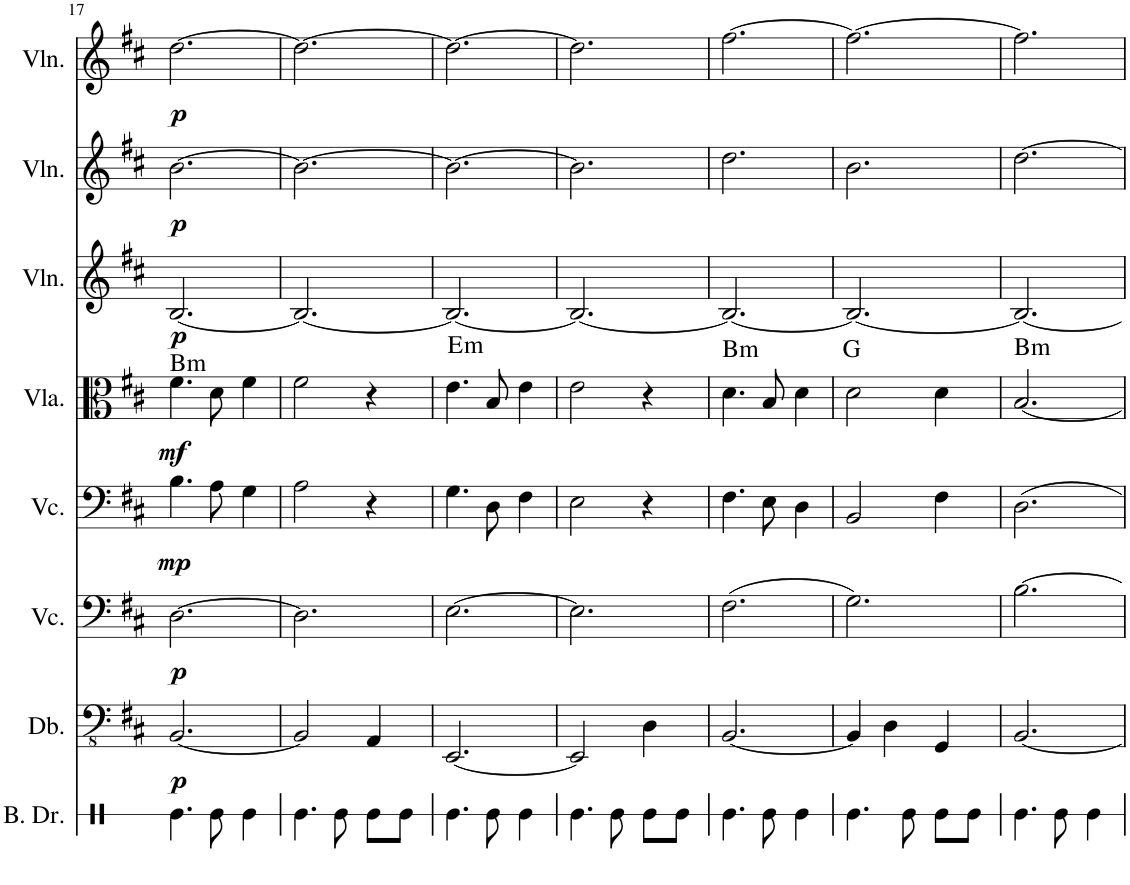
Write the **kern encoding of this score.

**kern	**kern	**dynam	**kern	**dynam	**kern	**dynam	**kern	**dynam	**harte	**kern	**dynam	**kern	**dynam	**kern	**dynam
*part8	*part7	*part7	*part6	*part6	*part5	*part5	*part4	*part4	*part4	*part3	*part3	*part2	*part2	*part1	*part1
*staff8	*staff7	*staff7	*staff6	*staff6	*staff5	*staff5	*staff4	*staff4	*	*staff3	*staff3	*staff2	*staff2	*staff1	*staff1
*I"Bass Drum	*I"Double Bass	*	*I"Violoncello	*	*I"Violoncello	*	*I"Viola	*	*	*I"Violin	*	*I"Violin	*	*I"Violin	*
*I'B. Dr.	*I'Db.	*	*I'Vc.	*	*I'Vc.	*	*I'Vla.	*	*	*I'Vln.	*	*I'Vln.	*	*I'Vln.	*
!!LO:PB:g=z
*clefX	*clefFv4	*	*clefF4	*	*clefF4	*	*clefC3	*	*	*clefG2	*	*clefG2	*	*clefG2	*
*	*Trd7c12	*	*	*	*	*	*	*	*	*	*	*	*	*	*
*k[]	*k[f#c#]	*	*k[f#c#]	*	*k[f#c#]	*	*k[f#c#]	*	*	*k[f#c#]	*	*k[f#c#]	*	*k[f#c#]	*
*M3/4	*M3/4	*	*M3/4	*	*M3/4	*	*M3/4	*	*	*M3/4	*	*M3/4	*	*M3/4	*
=17	=17	=17	=17	=17	=17	=17	=17	=17	=17	=17	=17	=17	=17	=17	=17
!	!	!LO:DY:b	!	!LO:DY:b	!	!LO:DY:b	!	!LO:DY:b	!LO:H:kt=m	!	!LO:DY:b	!	!LO:DY:b	!	!LO:DY:b
4.Re\	[2.BBB/	p	[2.D\	p	4.B\	mp	4.f#\	mf	B:min	[2.B/	p	[2.b\	p	[2.dd\	p
8Re\	.	.	.	.	8A\	.	8d\	.	.	.	.	.	.	.	.
4Re\	.	.	.	.	4G\	.	4f#\	.	.	.	.	.	.	.	.
=18	=18	=18	=18	=18	=18	=18	=18	=18	=18	=18	=18	=18	=18	=18	=18
4.Re\	2BBB/]	.	2.D\]	.	2A\	.	2f#\	.	.	2.B/_	.	2.b\_	.	2.dd\_	.
8Re\	.	.	.	.	.	.	.	.	.	.	.	.	.	.	.
8Re\L	4AAA/	.	.	.	4r	.	4r	.	.	.	.	.	.	.	.
8Re\J	.	.	.	.	.	.	.	.	.	.	.	.	.	.	.
=19	=19	=19	=19	=19	=19	=19	=19	=19	=19	=19	=19	=19	=19	=19	=19
!	!	!	!	!	!	!	!	!	!LO:H:kt=m	!	!	!	!	!	!
4.Re\	[2.EEE/	.	[2.E\	.	4.G\	.	4.e\	.	E:min	2.B/_	.	2.b\_	.	2.dd\_	.
8Re\	.	.	.	.	8D\	.	8B/	.	.	.	.	.	.	.	.
4Re\	.	.	.	.	4F#\	.	4e\	.	.	.	.	.	.	.	.
=20	=20	=20	=20	=20	=20	=20	=20	=20	=20	=20	=20	=20	=20	=20	=20
4.Re\	2EEE/]	.	2.E\]	.	2E\	.	2e\	.	.	2.B/_	.	2.b\]	.	2.dd\]	.
8Re\	.	.	.	.	.	.	.	.	.	.	.	.	.	.	.
8Re\L	4DD\	.	.	.	4r	.	4r	.	.	.	.	.	.	.	.
8Re\J	.	.	.	.	.	.	.	.	.	.	.	.	.	.	.
=21	=21	=21	=21	=21	=21	=21	=21	=21	=21	=21	=21	=21	=21	=21	=21
!	!	!	!	!	!	!	!	!	!LO:H:kt=m	!	!	!	!	!	!
4.Re\	[2.BBB/	.	(2.F#\	.	4.F#\	.	4.d\	.	B:min	2.B/_	.	2.dd\	.	[2.ff#\	.
8Re\	.	.	.	.	8E\	.	8B/	.	.	.	.	.	.	.	.
4Re\	.	.	.	.	4D\	.	4d\	.	.	.	.	.	.	.	.
=22	=22	=22	=22	=22	=22	=22	=22	=22	=22	=22	=22	=22	=22	=22	=22
4.Re\	4BBB/]	.	2.G\)	.	2BB/	.	2d\	.	G:maj	2.B/_	.	2.b\	.	2.ff#\_	.
.	4DD\	.	.	.	.	.	.	.	.	.	.	.	.	.	.
8Re\	.	.	.	.	.	.	.	.	.	.	.	.	.	.	.
8Re\L	4GGG/	.	.	.	4F#\	.	4d\	.	.	.	.	.	.	.	.
8Re\J	.	.	.	.	.	.	.	.	.	.	.	.	.	.	.
=23	=23	=23	=23	=23	=23	=23	=23	=23	=23	=23	=23	=23	=23	=23	=23
!	!	!	!	!	!	!	!	!	!LO:H:kt=m	!	!	!	!	!	!
4.Re\	[2.BBB/	.	[2.B\	.	2.D\	.	[2.B/	.	B:min	2.B/_	.	[2.dd\	.	2.ff#\]	.
8Re\	.	.	.	.	.	.	.	.	.	.	.	.	.	.	.
4Re\	.	.	.	.	.	.	.	.	.	.	.	.	.	.	.
=	=	=	=	=	=	=	=	=	=	=	=	=	=	=	=
*-	*-	*-	*-	*-	*-	*-	*-	*-	*-	*-	*-	*-	*-	*-	*-
